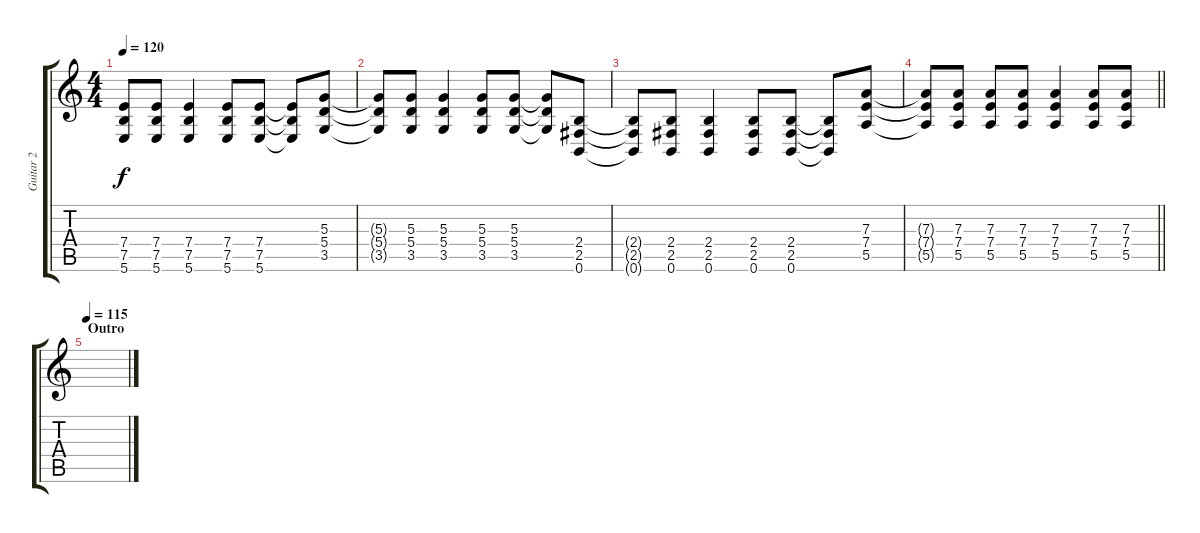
\track ("Guitar 2" "Guitar 2") {instrument distortionguitar}
\staff {score tabs}
\tuning (B3 Gb3 D3 A2 E2 B1) {hide}
\ts (4 4)
\tempo 120
\clef g2
\ks c
(7.4 7.5 5.6).8{dy f volume 16} (7.4 7.5 5.6).8 (7.4 7.5 5.6).4 (7.4 7.5 5.6).8 (7.4 7.5 5.6).8 (7.4{t} 7.5{t} 5.6{t}).8 (5.3 5.4 3.5).8 |
(5.3{t} 5.4{t} 3.5{t}).8 (5.3 5.4 3.5).8 (5.3 5.4 3.5).4 (5.3 5.4 3.5).8 (5.3 5.4 3.5).8 (5.3{t} 5.4{t} 3.5{t}).8 (2.4 2.5 0.6).8 |
(2.4{t} 2.5{t} 0.6{t}).8 (2.4 2.5 0.6).8 (2.4 2.5 0.6).4 (2.4 2.5 0.6).8 (2.4 2.5 0.6).8 (2.4{t} 2.5{t} 0.6{t}).8 (7.3 7.4 5.5).8 |
\barLineRight lightlight
(7.3{t} 7.4{t} 5.5{t}).8 (7.3 7.4 5.5).8 (7.3 7.4 5.5).8 (7.3 7.4 5.5).8 (7.3 7.4 5.5).4 (7.3 7.4 5.5).8 (7.3 7.4 5.5).8 |
\section ("" "Outro")
\tempo 115
